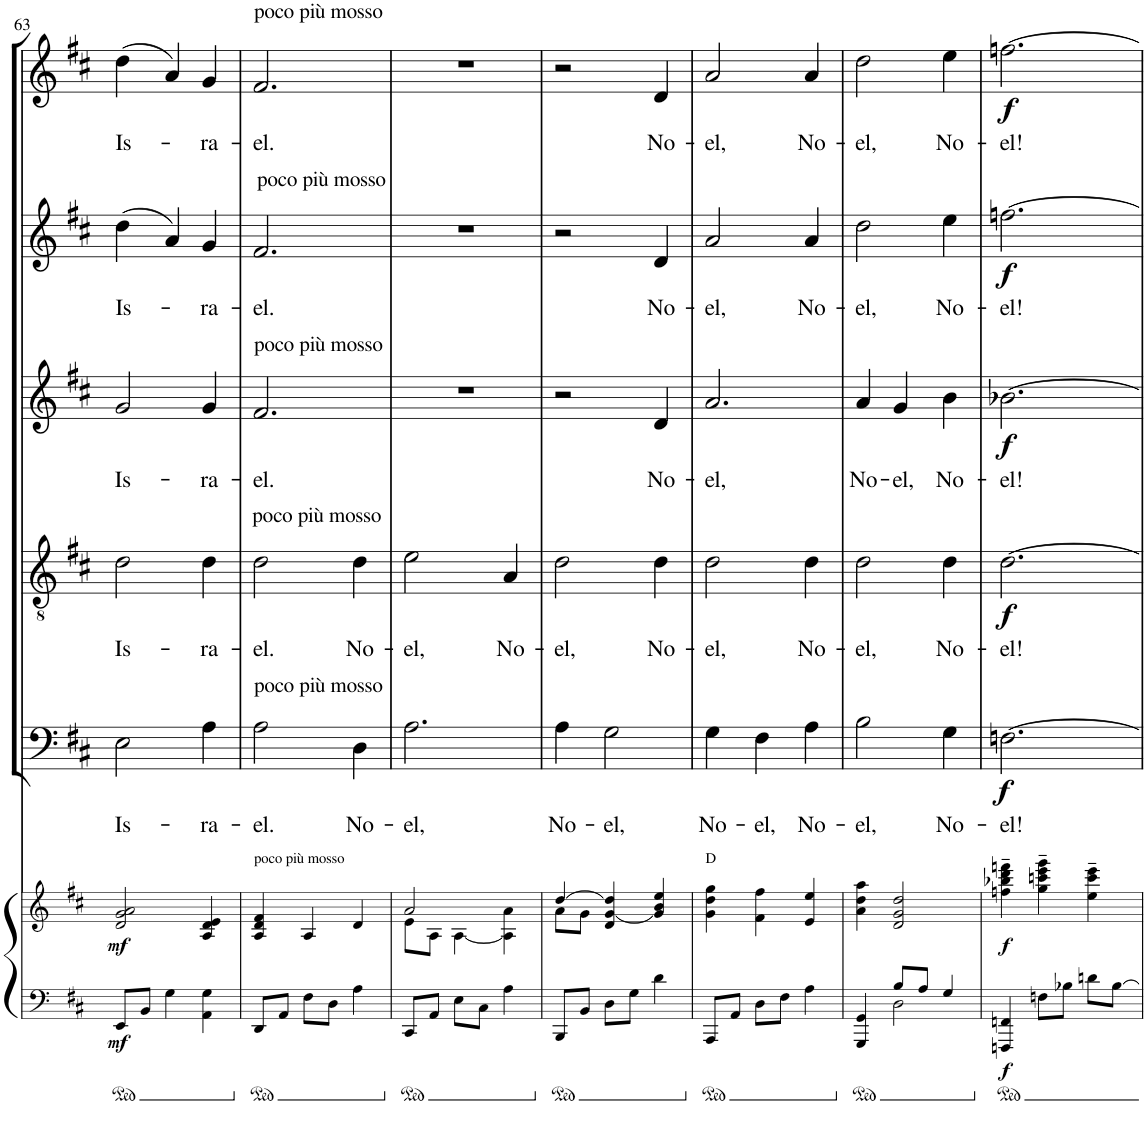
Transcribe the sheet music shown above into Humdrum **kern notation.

**kern	**dynam	**kern	**dynam	**kern	**text	**dynam	**kern	**text	**dynam	**kern	**text	**dynam	**kern	**text	**dynam	**kern	**text	**dynam
*part7	*part7	*part6	*part6	*part5	*part5	*part5	*part4	*part4	*part4	*part3	*part3	*part3	*part2	*part2	*part2	*part1	*part1	*part1
*staff7	*staff7	*staff6	*staff6	*staff5	*staff5	*staff5	*staff4	*staff4	*staff4	*staff3	*staff3	*staff3	*staff2	*staff2	*staff2	*staff1	*staff1	*staff1
*I"Piano	*	*I"Piano	*	*I"Bassi	*	*	*I"Tenori	*	*	*I"Contralti	*	*	*I"Soprani II	*	*	*I"Soprani I	*	*
*I'Pno	*	*I'Pno	*	*	*	*	*	*	*	*	*	*	*	*	*	*	*	*
!!LO:PB:g=z
*clefF4	*	*clefG2	*	*clefF4	*	*	*clefGv2	*	*	*clefG2	*	*	*clefG2	*	*	*clefG2	*	*
*	*	*	*	*	*	*	*	*	*	*	*	*	*Trd1c2	*	*	*Trd1c2	*	*
*k[f#c#]	*	*k[f#c#]	*	*k[f#c#]	*	*	*k[f#c#]	*	*	*k[f#c#]	*	*	*k[f#c#]	*	*	*k[f#c#]	*	*
*D:	*	*D:	*	*D:	*	*	*D:	*	*	*D:	*	*	*D:	*	*	*D:	*	*
*M3/4	*	*M3/4	*	*M3/4	*	*	*M3/4	*	*	*M3/4	*	*	*M3/4	*	*	*M3/4	*	*
*ped	*	*	*	*	*	*	*	*	*	*	*	*	*	*	*	*	*	*
=63	=63	=63	=63	=63	=63	=63	=63	=63	=63	=63	=63	=63	=63	=63	=63	=63	=63	=63
!	!LO:DY:b	!	!LO:DY:b	!	!LO:LY:b	!	!	!LO:LY:b	!	!	!LO:LY:b	!	!	!LO:LY:b	!	!	!LO:LY:b	!
8EE/L	mf	2d/ 2g/ 2a/	mf	2E\	Is-	.	2d\	Is-	.	2g/	Is-	.	(4dd\	Is-	.	(4dd\	Is-	.
8BB/J	.	.	.	.	.	.	.	.	.	.	.	.	.	.	.	.	.	.
4G\	.	.	.	.	.	.	.	.	.	.	.	.	4a/)	.	.	4a/)	.	.
!	!	!	!	!	!LO:LY:b	!	!	!LO:LY:b	!	!	!LO:LY:b	!	!	!LO:LY:b	!	!	!LO:LY:b	!
4AA\ 4G\	.	4A/ 4d/ 4e/	.	4A\	-ra-	.	4d\	-ra-	.	4g/	-ra-	.	4g/	-ra-	.	4g/	-ra-	.
=64	=64	=64	=64	=64	=64	=64	=64	=64	=64	=64	=64	=64	=64	=64	=64	=64	=64	=64
*ped	*	*	*	*	*	*	*	*	*	*	*	*	*	*	*	*	*	*
!	!	!	!	!	!	!	!	!	!	!	!	!	!	!	!	!LO:TX:a:t=poco più mosso	!	!
!	!	!	!	!	!	!	!	!	!	!	!	!	!LO:TX:a:t=poco più mosso	!	!	!	!	!
!	!	!	!	!	!	!	!	!	!	!LO:TX:a:t=poco più mosso	!	!	!	!	!	!	!	!
!	!	!	!	!	!	!	!LO:TX:a:t=poco più mosso	!	!	!	!	!	!	!	!	!	!	!
!	!	!	!	!LO:TX:a:t=poco più mosso	!	!	!	!	!	!	!	!	!	!	!	!	!	!
!	!	!LO:TX:a:t=poco più mosso	!	!	!	!	!	!	!	!	!	!	!	!	!	!	!	!
!	!	!	!	!	!LO:LY:b	!	!	!LO:LY:b	!	!	!LO:LY:b	!	!	!LO:LY:b	!	!	!LO:LY:b	!
8DD/L	.	4A/ 4d/ 4f#/	.	2A\	-el.	.	2d\	-el.	.	2.f#/	-el.	.	2.f#/	-el.	.	2.f#/	-el.	.
8AA/J	.	.	.	.	.	.	.	.	.	.	.	.	.	.	.	.	.	.
8F#\L	.	4A/	.	.	.	.	.	.	.	.	.	.	.	.	.	.	.	.
8D\J	.	.	.	.	.	.	.	.	.	.	.	.	.	.	.	.	.	.
!	!	!	!	!	!LO:LY:b	!	!	!LO:LY:b	!	!	!	!	!	!	!	!	!	!
4A\	.	4d/	.	4D\	No-	.	4d\	No-	.	.	.	.	.	.	.	.	.	.
=65	=65	=65	=65	=65	=65	=65	=65	=65	=65	=65	=65	=65	=65	=65	=65	=65	=65	=65
*Xped	*	*	*	*	*	*	*	*	*	*	*	*	*	*	*	*	*	*
*ped	*	*	*	*	*	*	*	*	*	*	*	*	*	*	*	*	*	*
*	*	*^	*	*	*	*	*	*	*	*	*	*	*	*	*	*	*	*
!	!	!	!	!	!	!LO:LY:b	!	!	!LO:LY:b	!	!	!	!	!	!	!	!	!	!
8CC#/L	.	2a/	8e\L	.	2.A\	-el,	.	2e\	-el,	.	2.r	.	.	2.r	.	.	2.r	.	.
8AA/J	.	.	8A\J	.	.	.	.	.	.	.	.	.	.	.	.	.	.	.	.
8E\L	.	.	[4A\	.	.	.	.	.	.	.	.	.	.	.	.	.	.	.	.
8C#\J	.	.	.	.	.	.	.	.	.	.	.	.	.	.	.	.	.	.	.
!	!	!	!	!	!	!	!	!	!LO:LY:b	!	!	!	!	!	!	!	!	!	!
4A\	.	4A\] 4a\	4ryy	.	.	.	.	4A/	No-	.	.	.	.	.	.	.	.	.	.
=66	=66	=66	=66	=66	=66	=66	=66	=66	=66	=66	=66	=66	=66	=66	=66	=66	=66	=66	=66
*Xped	*	*	*	*	*	*	*	*	*	*	*	*	*	*	*	*	*	*	*
*ped	*	*	*	*	*	*	*	*	*	*	*	*	*	*	*	*	*	*	*
!	!	!	!	!	!	!LO:LY:b	!	!	!LO:LY:b	!	!	!	!	!	!	!	!	!	!
8BBB/L	.	[4dd/	8a\L	.	4A\	No-	.	2d\	-el,	.	2r	.	.	2r	.	.	2r	.	.
8BB/J	.	.	8g\J	.	.	.	.	.	.	.	.	.	.	.	.	.	.	.	.
!	!	!	!	!	!	!LO:LY:b	!	!	!	!	!	!	!	!	!	!	!	!	!
8D\L	.	4d/ [4g/ 4dd/]	2ryy	.	2G\	-el,	.	.	.	.	.	.	.	.	.	.	.	.	.
8G\J	.	.	.	.	.	.	.	.	.	.	.	.	.	.	.	.	.	.	.
!	!	!	!	!	!	!	!	!	!LO:LY:b	!	!	!LO:LY:b	!	!	!LO:LY:b	!	!	!LO:LY:b	!
4d\	.	4g/] 4b/ 4ee/	.	.	.	.	.	4d\	No-	.	4d/	No-	.	4d/	No-	.	4d/	No-	.
*	*	*v	*v	*	*	*	*	*	*	*	*	*	*	*	*	*	*	*	*
=67	=67	=67	=67	=67	=67	=67	=67	=67	=67	=67	=67	=67	=67	=67	=67	=67	=67	=67
*Xped	*	*	*	*	*	*	*	*	*	*	*	*	*	*	*	*	*	*
*ped	*	*	*	*	*	*	*	*	*	*	*	*	*	*	*	*	*	*
!	!	!LO:TX:a:t=D	!	!	!	!	!	!	!	!	!	!	!	!	!	!	!	!
!	!	!	!	!	!LO:LY:b	!	!	!LO:LY:b	!	!	!LO:LY:b	!	!	!LO:LY:b	!	!	!LO:LY:b	!
8AAA/L	.	4g\ 4dd\ 4gg\	.	4G\	No-	.	2d\	-el,	.	2.a/	-el,	.	2a/	-el,	.	2a/	-el,	.
8AA/J	.	.	.	.	.	.	.	.	.	.	.	.	.	.	.	.	.	.
!	!	!	!	!	!LO:LY:b	!	!	!	!	!	!	!	!	!	!	!	!	!
8D\L	.	4f#\ 4ff#\	.	4F#\	-el,	.	.	.	.	.	.	.	.	.	.	.	.	.
8F#\J	.	.	.	.	.	.	.	.	.	.	.	.	.	.	.	.	.	.
!	!	!	!	!	!LO:LY:b	!	!	!LO:LY:b	!	!	!	!	!	!LO:LY:b	!	!	!LO:LY:b	!
4A\	.	4e/ 4ee/	.	4A\	No-	.	4d\	No-	.	.	.	.	4a/	No-	.	4a/	No-	.
=68	=68	=68	=68	=68	=68	=68	=68	=68	=68	=68	=68	=68	=68	=68	=68	=68	=68	=68
*Xped	*	*	*	*	*	*	*	*	*	*	*	*	*	*	*	*	*	*
*^	*	*	*	*	*	*	*	*	*	*	*	*	*	*	*	*	*	*
!	!	!	!	!	!	!LO:LY:b	!	!	!LO:LY:b	!	!	!LO:LY:b	!	!	!LO:LY:b	!	!	!LO:LY:b	!
4GGG/ 4GG/	4ryy	.	4a\ 4dd\ 4aa\	.	2B\	-el,	.	2d\	-el,	.	4a/	No-	.	2dd\	-el,	.	2dd\	-el,	.
!	!	!	!	!	!	!	!	!	!	!	!	!LO:LY:b	!	!	!	!	!	!	!
8B/L	2D\	.	2d/ 2g/ 2dd/	.	.	.	.	.	.	.	4g/	-el,	.	.	.	.	.	.	.
8A/J	.	.	.	.	.	.	.	.	.	.	.	.	.	.	.	.	.	.	.
!	!	!	!	!	!	!LO:LY:b	!	!	!LO:LY:b	!	!	!LO:LY:b	!	!	!LO:LY:b	!	!	!LO:LY:b	!
4G/	.	.	.	.	4G\	No-	.	4d\	No-	.	4b\	No-	.	4ee\	No-	.	4ee\	No-	.
*v	*v	*	*	*	*	*	*	*	*	*	*	*	*	*	*	*	*	*	*
=69	=69	=69	=69	=69	=69	=69	=69	=69	=69	=69	=69	=69	=69	=69	=69	=69	=69	=69
*Xped	*	*	*	*	*	*	*	*	*	*	*	*	*	*	*	*	*	*
!	!LO:DY:b	!	!LO:DY:b	!	!LO:LY:b	!LO:DY:b	!	!LO:LY:b	!LO:DY:b	!	!LO:LY:b	!LO:DY:b	!	!LO:LY:b	!LO:DY:b	!	!LO:LY:b	!LO:DY:b
4FFFn/ 4FFn/	f	4ffn\~ 4bb-X\~ 4ddd\~ 4fffn\~	f	[2.Fn\	-el!	f	[2.d\	-el!	f	[2.b-X\	-el!	f	[2.ffn\	-el!	f	[2.ffn\	-el!	f
8Fn\L	.	4gg\~ 4cccn\~ 4eee\~ 4ggg\~	.	.	.	.	.	.	.	.	.	.	.	.	.	.	.	.
8B-X\J	.	.	.	.	.	.	.	.	.	.	.	.	.	.	.	.	.	.
8dn\L	.	4ee\~ 4ccc\~ 4eee\~	.	.	.	.	.	.	.	.	.	.	.	.	.	.	.	.
[8B-\J	.	.	.	.	.	.	.	.	.	.	.	.	.	.	.	.	.	.
=	=	=	=	=	=	=	=	=	=	=	=	=	=	=	=	=	=	=
*-	*-	*-	*-	*-	*-	*-	*-	*-	*-	*-	*-	*-	*-	*-	*-	*-	*-	*-
